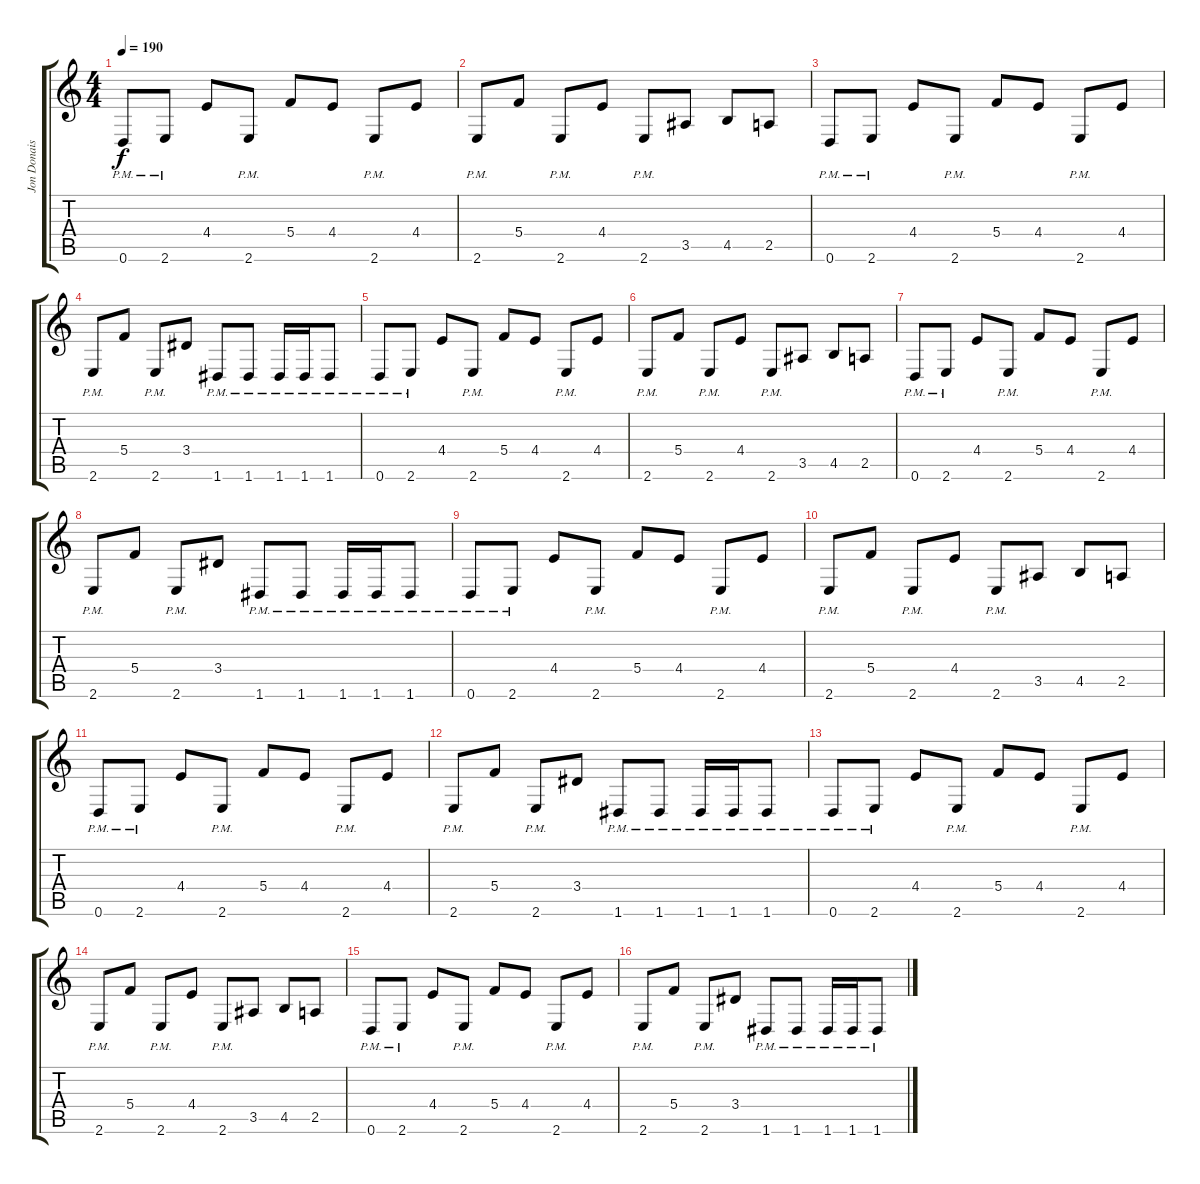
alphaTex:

\track ("Jon Donais" "Jon Donais") {instrument distortionguitar}
\staff {score tabs}
\tuning (D4 A3 F3 C3 G2 D2) {hide}
\ts (4 4)
\tempo 190
\clef g2
\ks c
0.6{pm}.8{dy f instrument distortionguitar} 2.6{pm}.8 4.4.8 2.6{pm}.8 5.4.8 4.4.8 2.6{pm}.8 4.4.8 |
2.6{pm}.8 5.4.8 2.6{pm}.8 4.4.8 2.6{pm}.8 3.5.8 4.5.8 2.5.8 |
0.6{pm}.8 2.6{pm}.8 4.4.8 2.6{pm}.8 5.4.8 4.4.8 2.6{pm}.8 4.4.8 |
2.6{pm}.8 5.4.8 2.6{pm}.8 3.4.8 1.6{pm}.8 1.6{pm}.8 1.6{pm}.16 1.6{pm}.16 1.6{pm}.8 |
0.6{pm}.8 2.6{pm}.8 4.4.8 2.6{pm}.8 5.4.8 4.4.8 2.6{pm}.8 4.4.8 |
2.6{pm}.8 5.4.8 2.6{pm}.8 4.4.8 2.6{pm}.8 3.5.8 4.5.8 2.5.8 |
0.6{pm}.8 2.6{pm}.8 4.4.8 2.6{pm}.8 5.4.8 4.4.8 2.6{pm}.8 4.4.8 |
2.6{pm}.8 5.4.8 2.6{pm}.8 3.4.8 1.6{pm}.8 1.6{pm}.8 1.6{pm}.16 1.6{pm}.16 1.6{pm}.8 |
0.6{pm}.8 2.6{pm}.8 4.4.8 2.6{pm}.8 5.4.8 4.4.8 2.6{pm}.8 4.4.8 |
2.6{pm}.8 5.4.8 2.6{pm}.8 4.4.8 2.6{pm}.8 3.5.8 4.5.8 2.5.8 |
0.6{pm}.8 2.6{pm}.8 4.4.8 2.6{pm}.8 5.4.8 4.4.8 2.6{pm}.8 4.4.8 |
2.6{pm}.8 5.4.8 2.6{pm}.8 3.4.8 1.6{pm}.8 1.6{pm}.8 1.6{pm}.16 1.6{pm}.16 1.6{pm}.8 |
0.6{pm}.8 2.6{pm}.8 4.4.8 2.6{pm}.8 5.4.8 4.4.8 2.6{pm}.8 4.4.8 |
2.6{pm}.8 5.4.8 2.6{pm}.8 4.4.8 2.6{pm}.8 3.5.8 4.5.8 2.5.8 |
0.6{pm}.8 2.6{pm}.8 4.4.8 2.6{pm}.8 5.4.8 4.4.8 2.6{pm}.8 4.4.8 |
2.6{pm}.8 5.4.8 2.6{pm}.8 3.4.8 1.6{pm}.8 1.6{pm}.8 1.6{pm}.16 1.6{pm}.16 1.6{pm}.8
